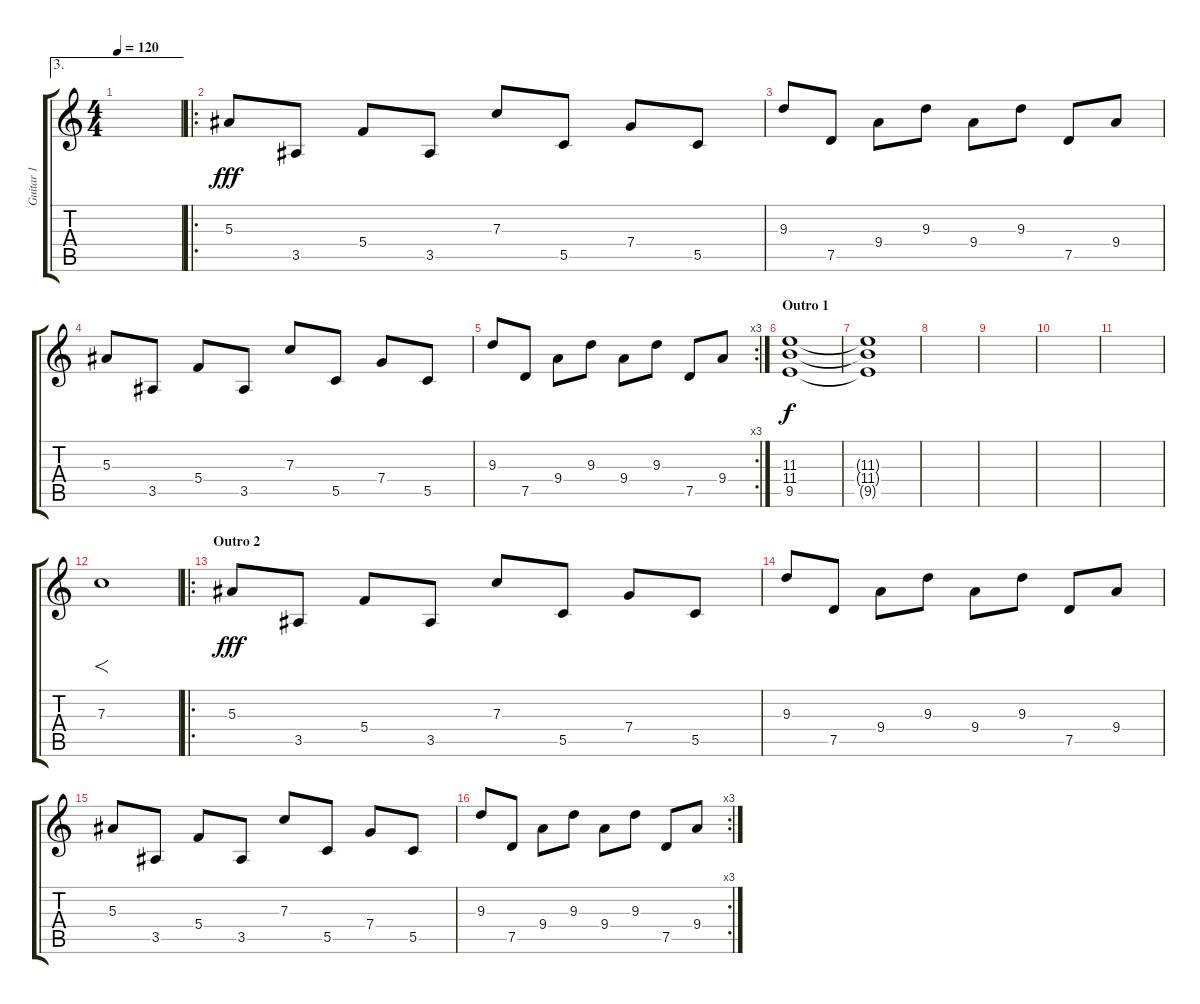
\track ("Guitar 1" "Guitar 1") {instrument distortionguitar}
\staff {score tabs}
\tuning (D4 A3 F3 C3 G2 D2) {hide}
\ae 3
\ts (4 4)
\tempo 120
\clef g2
\ks c
|
\ro
5.3.8{dy fff} 3.5.8 5.4.8 3.5.8 7.3.8 5.5.8 7.4.8 5.5.8 |
9.3.8 7.5.8 9.4.8 9.3.8 9.4.8 9.3.8 7.5.8 9.4.8 |
5.3.8 3.5.8 5.4.8 3.5.8 7.3.8 5.5.8 7.4.8 5.5.8 |
\rc 3
9.3.8 7.5.8 9.4.8 9.3.8 9.4.8 9.3.8 7.5.8 9.4.8 |
\section ("" "Outro 1")
(11.3 11.4 9.5).1{dy f} |
(11.3{t} 11.4{t} 9.5{t}).1{volume 0} |
|
|
|
|
7.3.1{f} |
\ro
\section ("" "Outro 2")
5.3.8{dy fff} 3.5.8 5.4.8 3.5.8 7.3.8 5.5.8 7.4.8 5.5.8 |
9.3.8 7.5.8 9.4.8 9.3.8 9.4.8 9.3.8 7.5.8 9.4.8 |
5.3.8 3.5.8 5.4.8 3.5.8 7.3.8 5.5.8 7.4.8 5.5.8 |
\rc 3
9.3.8 7.5.8 9.4.8 9.3.8 9.4.8 9.3.8 7.5.8 9.4.8
